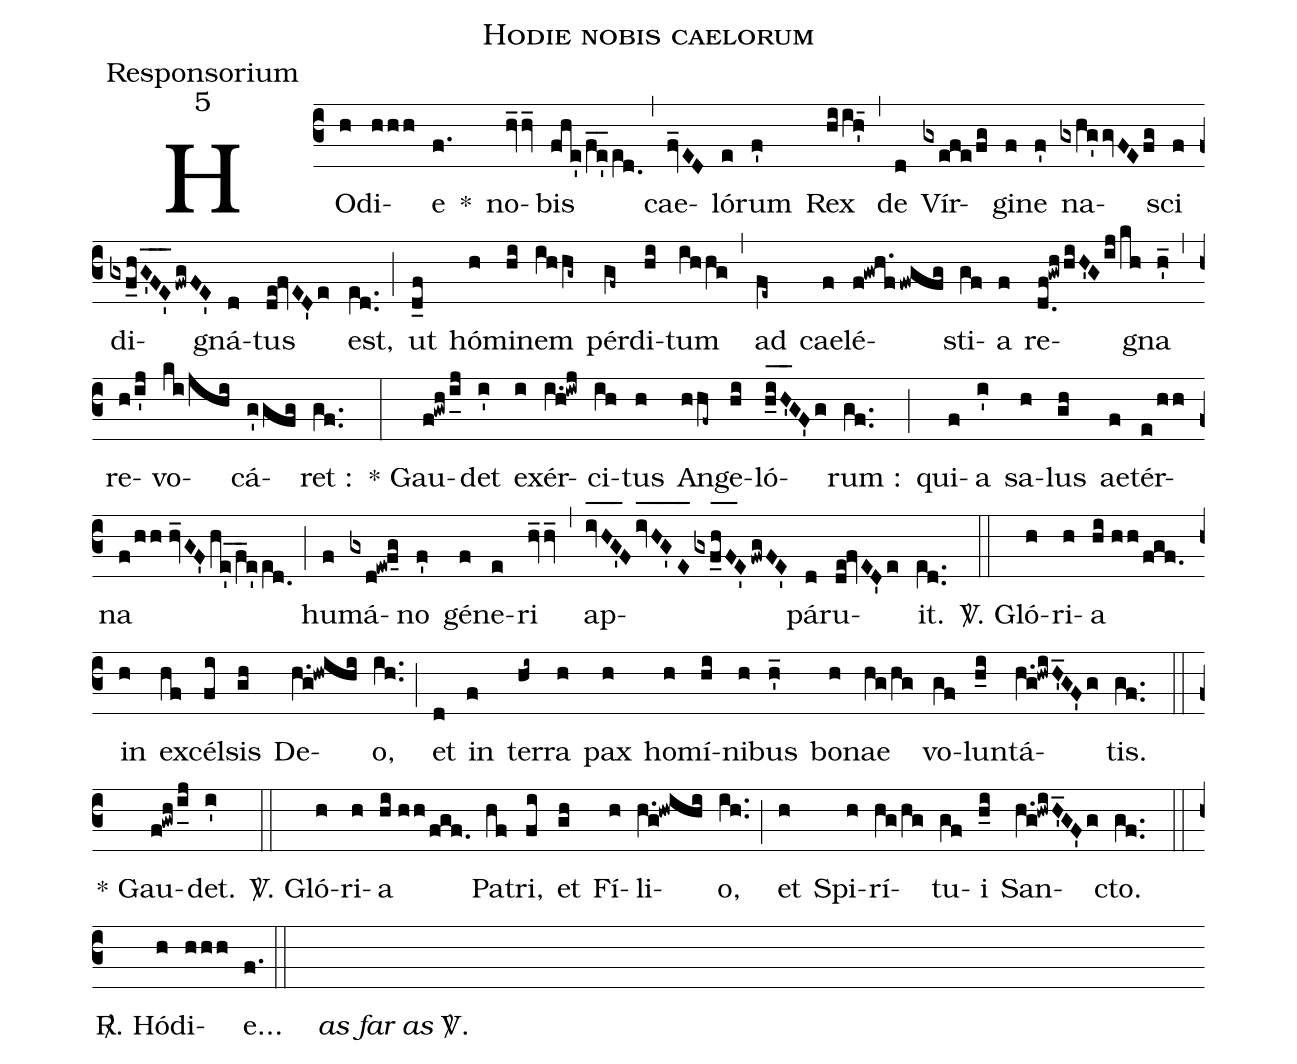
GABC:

name:Hodie nobis caelorum;
office-part:Responsorium;
mode:5;
%%
(c3) HO(h)di(hhh)e(f.) *() no(hv_2hv_)bis(fhe'/f_e'_e[ll:1]d.0) (,) cae(fv_ED)ló(e)rum(f') Rex(hiih'_15) (,) de(d) Vír(gxefe/fg)gi(f)ne(f') na(gxhg'gvFEfg)sci(f) di(gxf_hG'_[oh:h]F_[oh:h]E'_[oh:h]fwgFE')gná(d)tus(de!fvED'e) est,(e[ll:1]d..) (;) ut(d_f) hó(h)mi(hi)nem(ihhg~) pér(gf~)di(hi)tum(ihhg) (,) ad(fe~) cae(f)lé(f!gwh.ffwgfg)sti(gf)a(f) re(d.0f!gwhhiH'Gij/kh)gna(h'_) (,) re(h/i'j)vo(ki/jhi)cá(g'gfg)ret :(gf..) (:) * Gau(f!gwh/i_[uh:l]j)det(i') ex(i)ér(i.h!iwj)ci(ih)tus(h) An(hhf~)ge(hi)ló(h_i_[oh:h]H'_[oh:h]GF'g)rum :(gf..) (;) qui(f)a(i') sa(h)lus(gh) ae(f)tér(e/hh)na(f/hh//hv_GF'he'_15/f_e'e[ll:1]d.0) (;) hu(f)má(gxd!ew!f_5g)no(f') gé(f)ne(e)ri(hv_2hv_) (,) ap([oh:h{]iv_H_G'_Fiv_H_G'_E_gxf_hF__E'/!fwgFE'[oh}])pá(d)ru(de!fvED'e)it.(e[ll:1]d..) (::)
<sp>V/</sp>. Gló(h)ri(h)a(hi//hh/fgf.) in(h) ex(hf)cél(fi)sis(gh) De(h.g!hwihi)o,(ih..) (;) et(d) in(f) ter(hi~)ra(h) pax(h) ho(h)mí(hi)ni(h)bus(h'_) bo(h)nae(hg/hg) vo(gf)lun(h_i)tá(h.g!hwiH'_GF'g)tis.(gf..) (::) * Gau(f!gwh/i_[uh:l]j)det.(i') (::)
<sp>V/</sp>. Gló(h)ri(h)a(hi//hh/fgf.) Pa(hf)tri,(fi) et(gh) Fí(h)li(h.g!hwihi)o,(ih..) (;) et(h) Spi(h)rí(hg/hg)tu(gf)i(h_i) San(h.g!hwiH'_GF'g)cto.(gf..) (::) <sp>R/</sp>. Hó(h)di(hhh)e...(f.) (::) ()<i>as far as</i> <sp>V/</sp>.()
